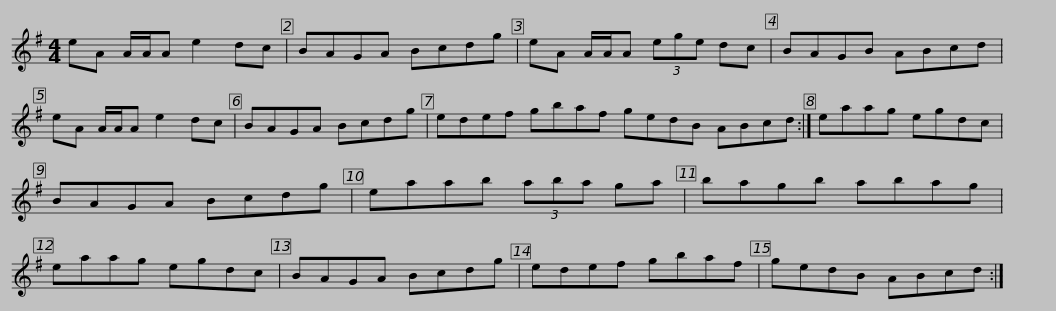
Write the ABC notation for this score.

X:1
L:1/8
M:4/4
I:linebreak $
K:G
V:1 treble
V:1
 eA A/A/A e2 dc | BAGA Bcdg | eA A/A/A (3ege dc | BAGB ABcd | eA A/A/A e2 dc |$ %5
 BAGA Bcdg | edef gbaf gedB ABcd :| eaag egdc | BAGA Bcdg |$ eaab (3aba ga | %10
 bagb abag | eaag egdc | BAGA Bcdg |$ edef gbaf | gedB ABcd :| %15
